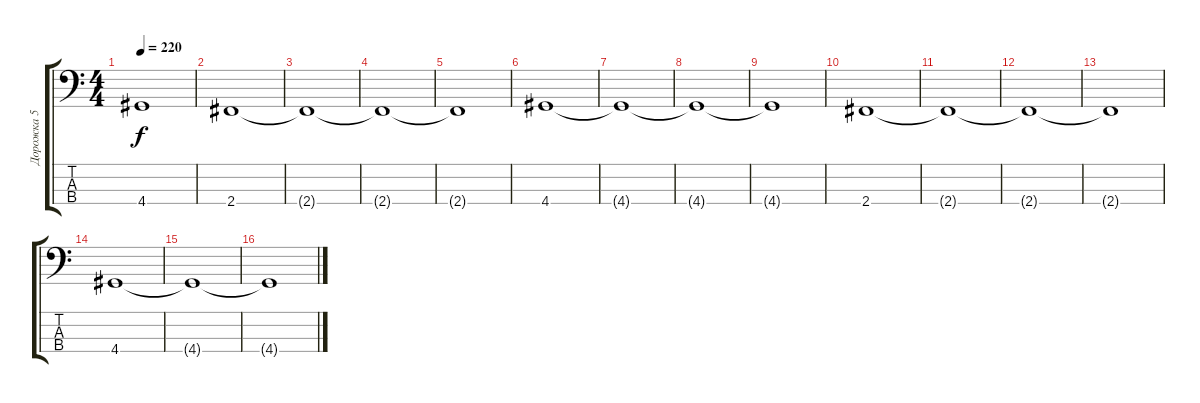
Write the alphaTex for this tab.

\track ("Дорожка 5" "Дорожка 5") {instrument electricbassfinger}
\staff {score tabs}
\tuning (G2 D2 A1 E1) {hide}
\ts (4 4)
\tempo 220
\clef f4
\ks c
4.4{t}.1{dy f} |
2.4.1 |
2.4{t}.1 |
2.4{t}.1 |
2.4{t}.1 |
4.4.1 |
4.4{t}.1 |
4.4{t}.1 |
4.4{t}.1 |
2.4.1 |
2.4{t}.1 |
2.4{t}.1 |
2.4{t}.1 |
4.4.1 |
4.4{t}.1 |
4.4{t}.1
